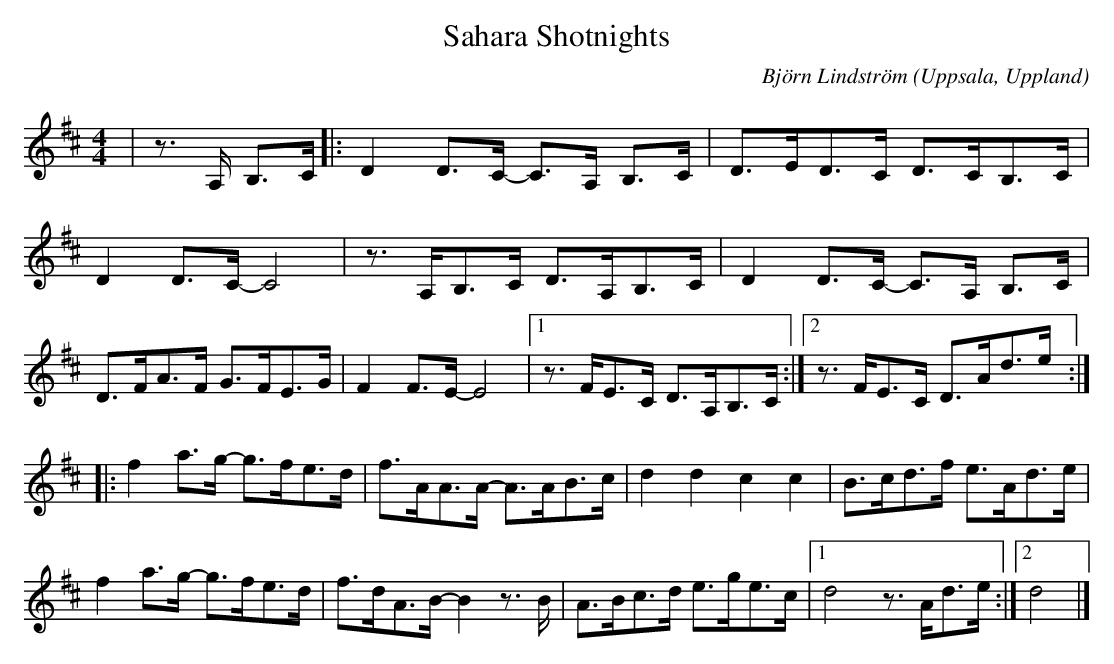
X:1
T:Sahara Shotnights
C:Björn Lindström
O:Uppsala, Uppland
M:4/4
L:1/8
K:D
| z>A, B,>C |: D2 D>C - C>A, B,>C | D>ED>C D>CB,>C | D2 D>C - C4 | z>A,B,>C D>A,B,>C | D2 D>C - C>A, B,>C | D>FA>F G>FE>G | F2 F>E - E4 |1 z>FE>C D>A,B,>C :|2 z>FE>C D>Ad>e :|
|: f2 a>g - g>fe>d | f>AA>A - A>AB>c | d2 d2 c2 c2 | B>cd>f e>Ad>e | f2 a>g - g>fe>d | f>dA>B - B2 z>B | A>Bc>d e>ge>c |1 d4  z>Ad>e :|2 d4 |]
